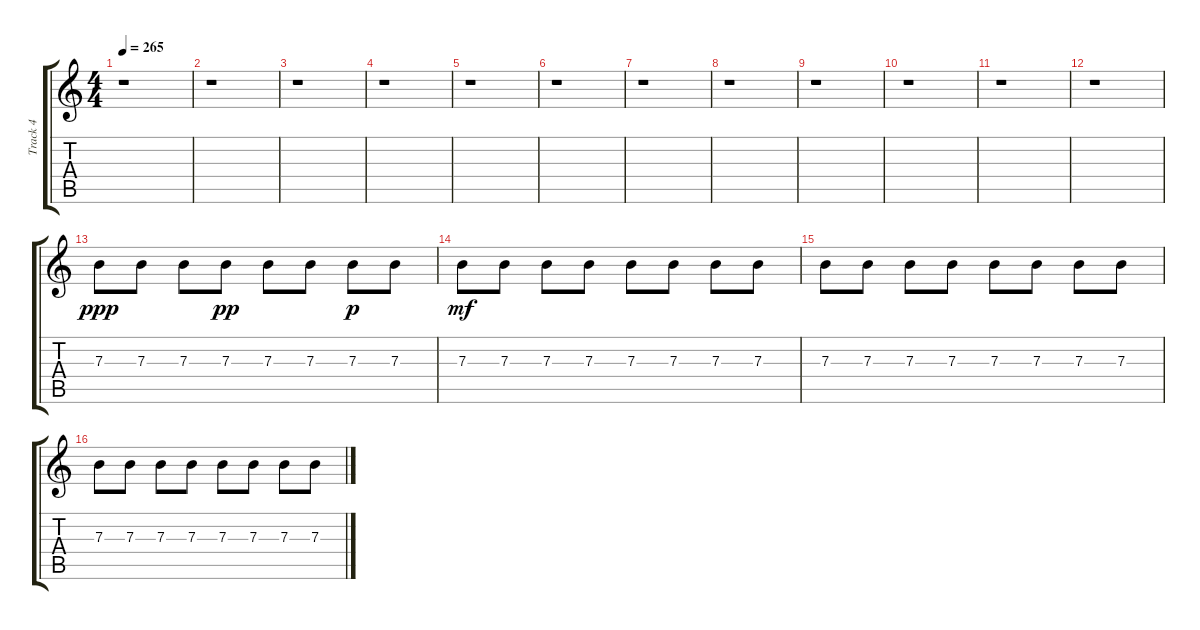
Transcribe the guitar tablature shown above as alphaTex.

\track ("Track 4" "Track 4") {instrument distortionguitar}
\staff {score tabs}
\tuning (Db4 Ab3 E3 B2 Gb2 B1) {hide}
\ts (4 4)
\tempo 265
\clef g2
\ks c
r.1{dy f} |
r.1 |
r.1 |
r.1 |
r.1 |
r.1 |
r.1 |
r.1 |
r.1 |
r.1 |
r.1 |
r.1 |
7.3.8{dy ppp} 7.3.8 7.3.8 7.3.8{dy pp} 7.3.8 7.3.8 7.3.8{dy p} 7.3.8 |
7.3.8{dy mf} 7.3.8 7.3.8 7.3.8 7.3.8 7.3.8 7.3.8 7.3.8 |
7.3.8 7.3.8 7.3.8 7.3.8 7.3.8 7.3.8 7.3.8 7.3.8 |
7.3.8 7.3.8 7.3.8 7.3.8 7.3.8 7.3.8 7.3.8 7.3.8
